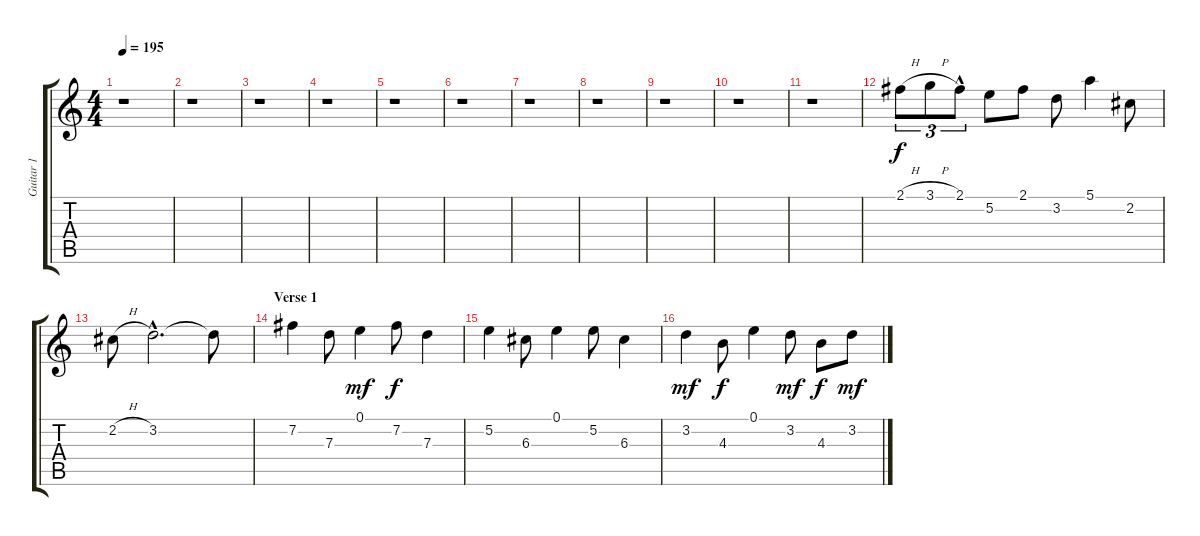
\track ("Guitar 1" "Guitar 1") {instrument acousticguitarsteel}
\staff {score tabs}
\tuning (E4 B3 G3 D3 A2 E2) {hide}
\ts (4 4)
\tempo 195
\clef g2
\ks c
r.1{dy f} |
r.1 |
r.1 |
r.1 |
r.1 |
r.1 |
r.1 |
r.1 |
r.1 |
r.1 |
r.1 |
2.1{h}.8{tu (3 2)} 3.1{h}.8{tu (3 2)} 2.1{hac}.8{tu (3 2)} 5.2.8 2.1.8 3.2.8 5.1.4 2.2.8 |
2.2{h}.8 3.2{hac}.2{d} 3.2{t}.8 |
\section ("" "Verse 1")
7.2.4{balance 5} 7.3.8 0.1.4{dy mf} 7.2.8{dy f} 7.3.4 |
5.2.4 6.3.8 0.1.4 5.2.8 6.3.4 |
3.2.4{dy mf} 4.3.8{dy f} 0.1.4 3.2.8{dy mf} 4.3.8{dy f} 3.2.8{dy mf}
